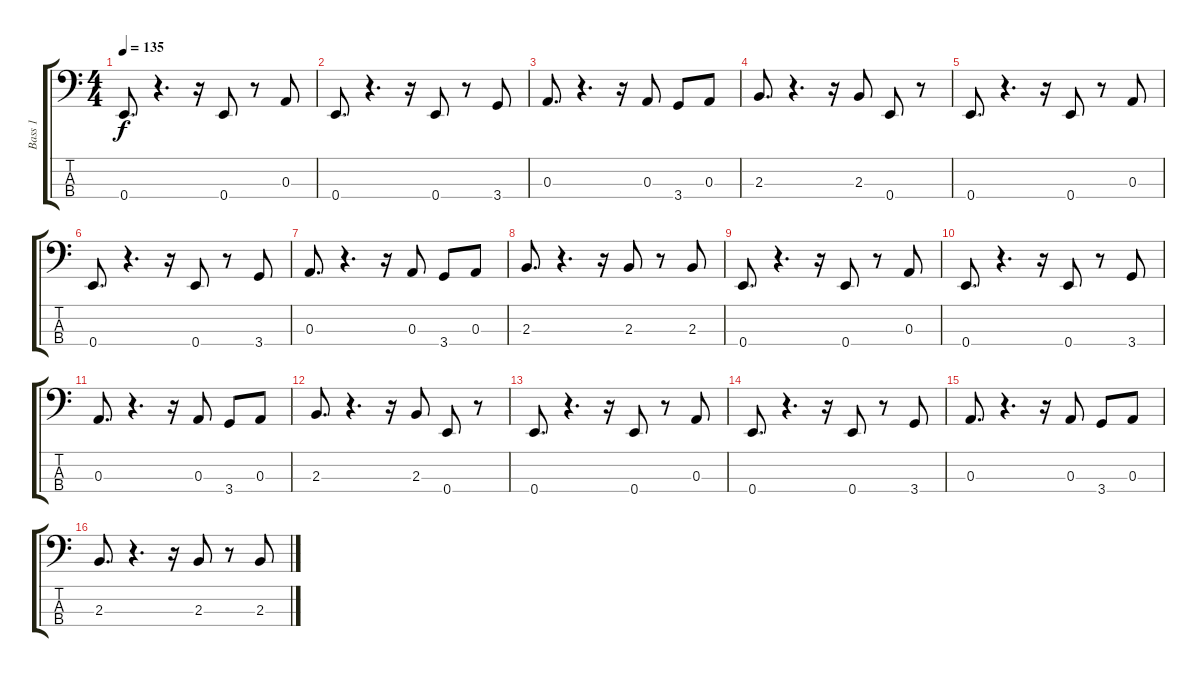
\track ("Bass 1" "Bass 1") {instrument electricbassfinger}
\staff {score tabs}
\tuning (G2 D2 A1 E1) {hide}
\ts (4 4)
\tempo 135
\clef f4
\ks c
0.4.8{d dy f} r.4{d} r.16 0.4.8 r.8 0.3.8 |
0.4.8{d} r.4{d} r.16 0.4.8 r.8 3.4.8 |
0.3.8{d} r.4{d} r.16 0.3.8 3.4.8 0.3.8 |
2.3.8{d} r.4{d} r.16 2.3.8 0.4.8 r.8 |
0.4.8{d} r.4{d} r.16 0.4.8 r.8 0.3.8 |
0.4.8{d} r.4{d} r.16 0.4.8 r.8 3.4.8 |
0.3.8{d} r.4{d} r.16 0.3.8 3.4.8 0.3.8 |
2.3.8{d} r.4{d} r.16 2.3.8 r.8 2.3.8 |
0.4.8{d} r.4{d} r.16 0.4.8 r.8 0.3.8 |
0.4.8{d} r.4{d} r.16 0.4.8 r.8 3.4.8 |
0.3.8{d} r.4{d} r.16 0.3.8 3.4.8 0.3.8 |
2.3.8{d} r.4{d} r.16 2.3.8 0.4.8 r.8 |
0.4.8{d} r.4{d} r.16 0.4.8 r.8 0.3.8 |
0.4.8{d} r.4{d} r.16 0.4.8 r.8 3.4.8 |
0.3.8{d} r.4{d} r.16 0.3.8 3.4.8 0.3.8 |
2.3.8{d} r.4{d} r.16 2.3.8 r.8 2.3.8
